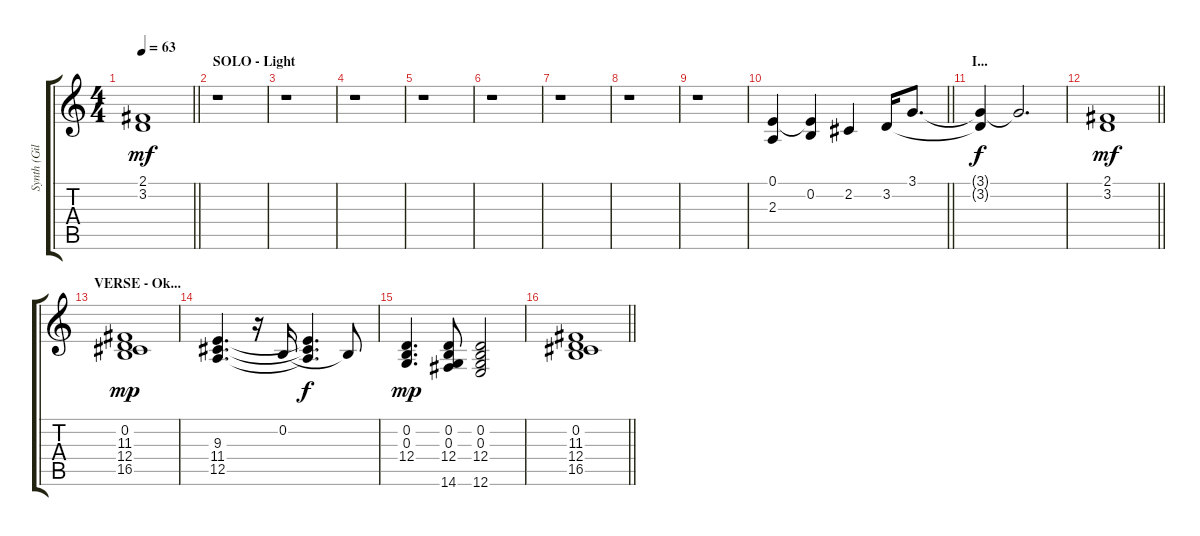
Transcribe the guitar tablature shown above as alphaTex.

\track ("Synth (Gilmour)" "Synth (Gil") {instrument frenchhorn}
\staff {score tabs}
\tuning (E4 B3 G3 D3 A2 E2) {hide}
\ts (4 4)
\tempo 63
\clef g2
\barLineRight lightlight
\ks c
(2.1 3.2).1{dy mf} |
\section ("" "SOLO - Light")
r.1 |
r.1 |
r.1 |
r.1 |
r.1 |
r.1 |
r.1 |
r.1 |
\barLineRight lightlight
(0.1 2.3).4 (0.1{t} 0.2).4 2.2.4 3.2.16 3.1.8{d} |
\section ("" "I...")
(3.1{t} 3.2{t}).4{dy f} 3.1{t}.2{d} |
\barLineRight lightlight
(2.1 3.2).1{dy mf} |
\section ("" "VERSE - Ok...")
(0.2 11.3 12.4 16.5).1{dy mp} |
(9.3 11.4 12.5).4{d} r.16 0.2.16 (9.3{t} 11.4{t} 12.5{t}).4{d dy f} 0.2{t}.8 |
(0.2 0.3 12.4).4{d dy mp} (0.2 0.3 12.4 14.6).8 (0.2 0.3 12.4 12.6).2 |
\barLineRight lightlight
(0.2 11.3 12.4 16.5).1
